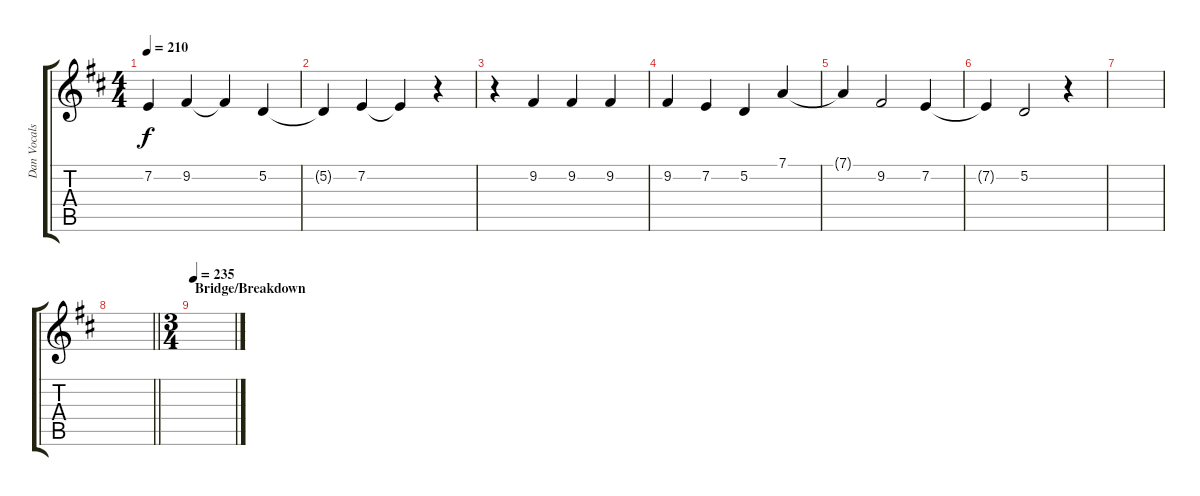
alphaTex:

\track ("Dan Vocals" "Dan Vocals") {instrument oboe}
\staff {score tabs}
\tuning (D4 A3 F3 C3 G2 D2) {hide}
\ts (4 4)
\tempo 210
\clef g2
\ks d
7.2{t}.4{dy f} 9.2.4 9.2{t}.4 5.2.4 |
5.2{t}.4 7.2.4 7.2{t}.4 r.4 |
r.4 9.2.4 9.2.4 9.2.4 |
9.2.4 7.2.4 5.2.4 7.1.4 |
7.1{t}.4 9.2.2 7.2.4 |
7.2{t}.4 5.2.2 r.4 |
|
\barLineRight lightlight
|
\ts (3 4)
\section ("" "Bridge/Breakdown")
\tempo 235
